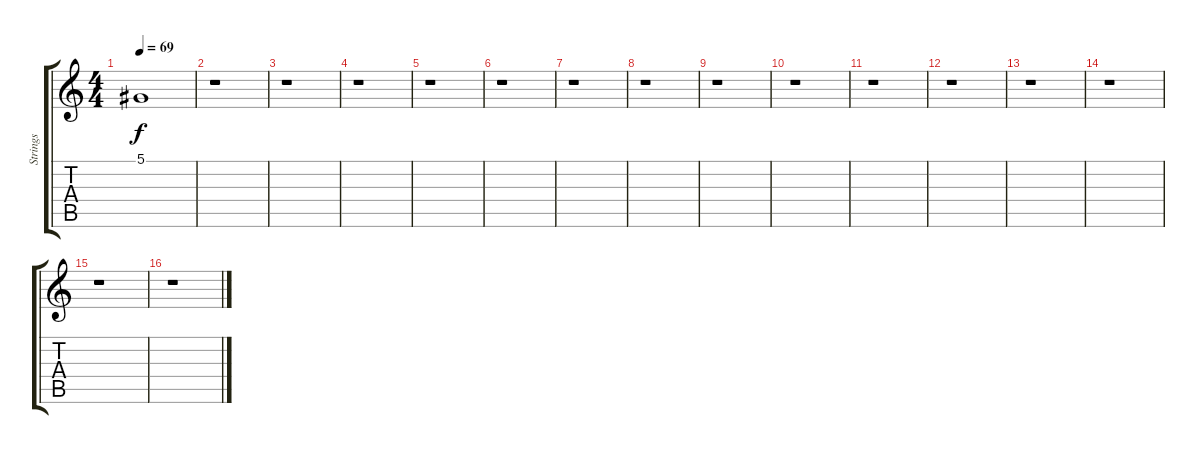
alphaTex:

\track ("Strings" "Strings") {instrument tremolostrings}
\staff {score tabs}
\tuning (Eb4 Bb3 Gb3 Db3 Ab2 Eb2) {hide}
\ts (4 4)
\tempo 69
\clef g2
\ks c
5.1.1{dy f instrument tremolostrings} |
r.1 |
r.1 |
r.1 |
r.1 |
r.1 |
r.1 |
r.1 |
r.1 |
r.1 |
r.1 |
r.1 |
r.1 |
r.1 |
r.1 |
r.1
